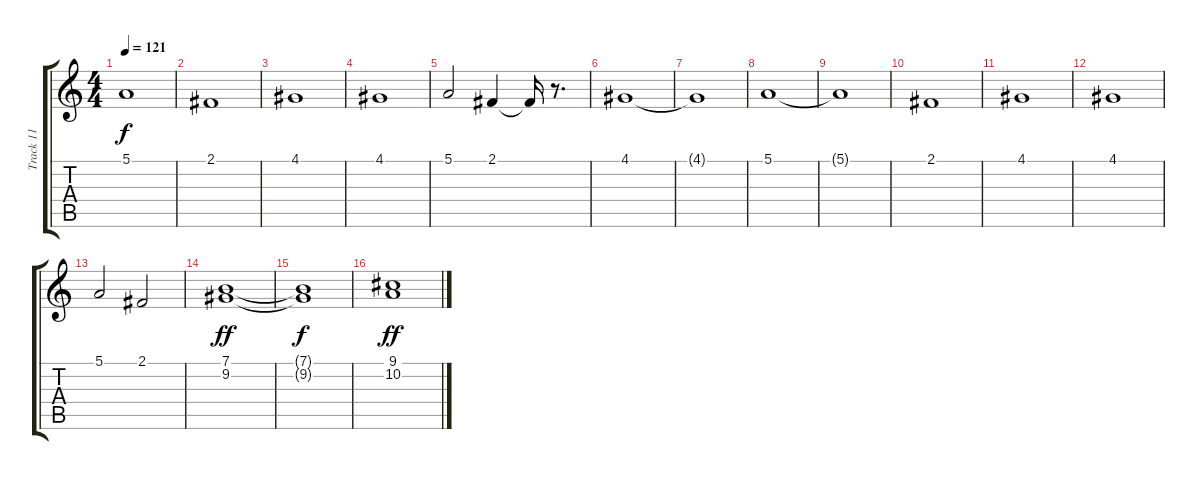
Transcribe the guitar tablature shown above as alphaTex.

\track ("Track 11" "Track 11") {instrument choiraahs}
\staff {score tabs}
\tuning (E4 B3 G3 D3 A2 E2) {hide}
\ts (4 4)
\tempo 121
\clef g2
\ks c
5.1{t}.1{dy f} |
2.1.1 |
4.1.1 |
4.1.1 |
5.1.2 2.1.4 2.1{t}.16 r.8{d} |
4.1.1 |
4.1{t}.1 |
5.1.1 |
5.1{t}.1 |
2.1.1 |
4.1.1 |
4.1.1 |
5.1.2 2.1.2 |
(7.1 9.2).1{dy ff} |
(7.1{t} 9.2{t}).1{dy f} |
(9.1 10.2).1{dy ff}
